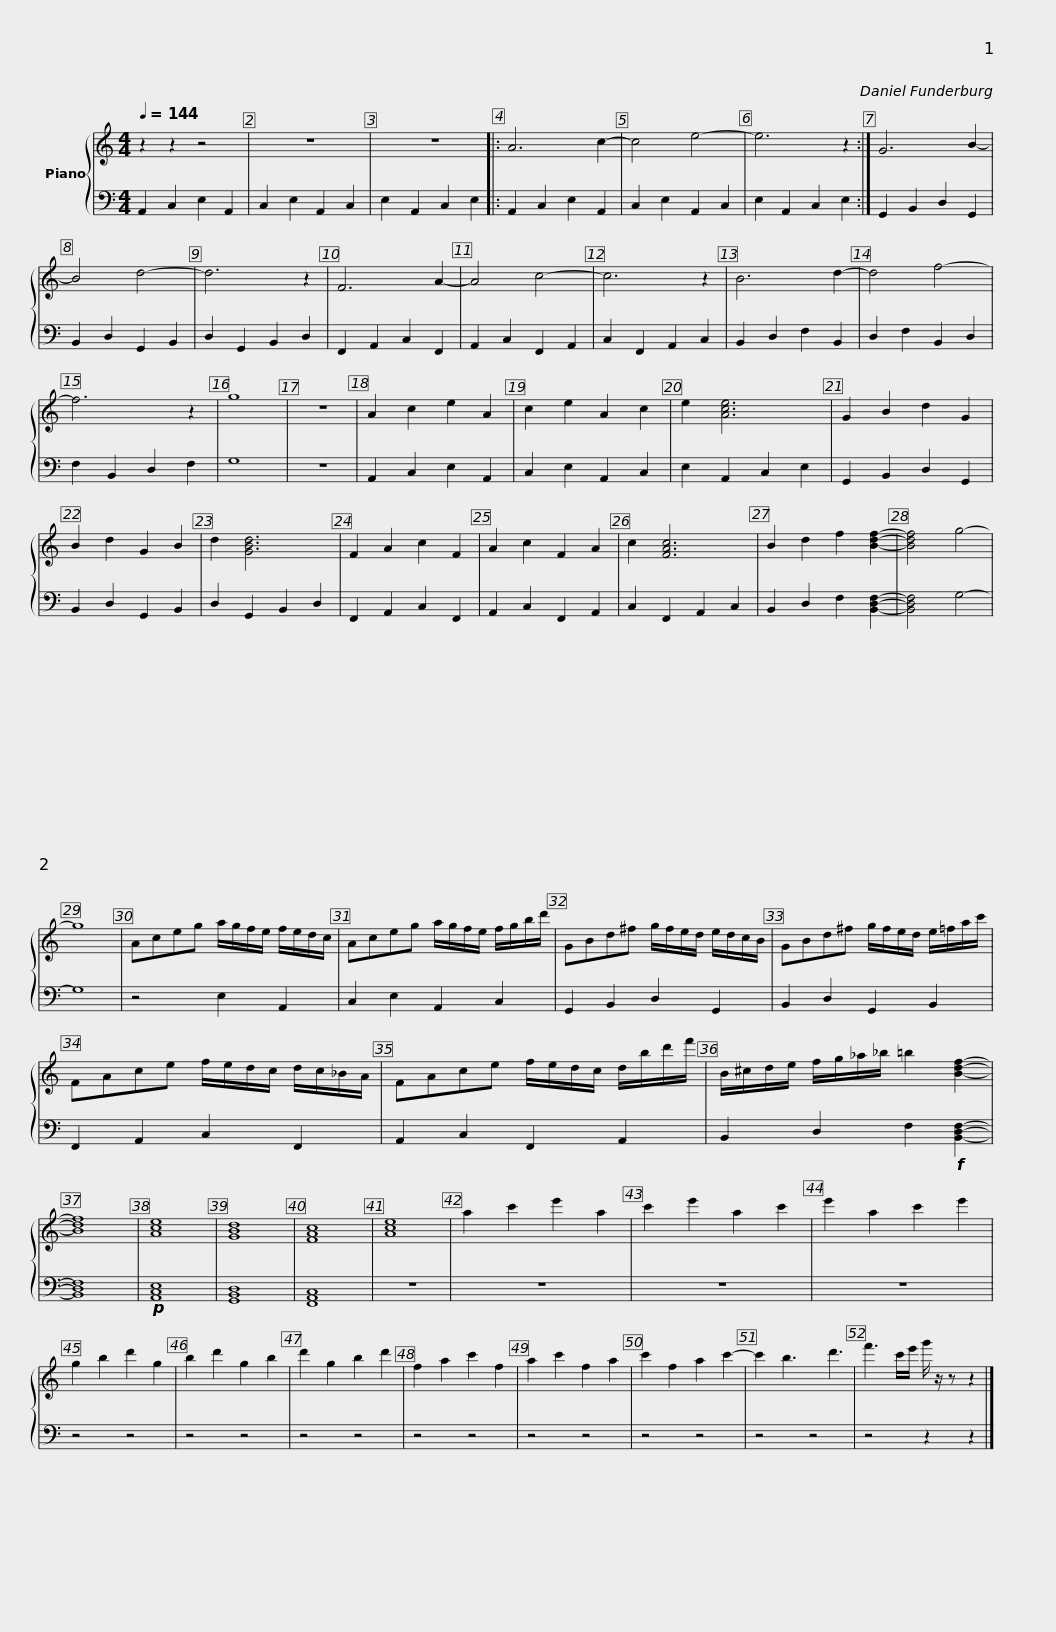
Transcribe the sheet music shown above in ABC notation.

X:1
%%score { 1 | 2 }
L:1/8
Q:1/4=144
M:4/4
I:linebreak $
K:C
V:1 treble
V:2 bass
V:1
 z2 z2 z4 | z8 | z8 |: A6 c2- | c4 e4- | %5
 e6 z2 :| G6 B2- | B4 d4- | d6 z2 |$ F6 A2- | %10
 A4 c4- | c6 z2 | B6 d2- | d4 f4- | f6 z2 | %15
 g8 | z8 | A2 c2 e2 A2 | c2 e2 A2 c2 | e2 [Ace]6 |$ %20
 G2 B2 d2 G2 | B2 d2 G2 B2 | d2 [GBd]6 | F2 A2 c2 F2 | A2 c2 F2 A2 | %25
 c2 [FAc]6 | B2 d2 f2 [Bdf]2- | [Bdf]4 g4- | g8 |$ Aceg a/g/f/e/ f/e/d/c/ | %30
 Aceg a/g/f/e/ f/g/b/d'/ | GBd^f g/f/e/d/ e/d/c/B/ |$ GBd^f g/f/e/d/ e/=f/a/c'/ | FAce f/e/d/c/ d/c/_B/A/ | FAce f/e/d/c/ d/b/d'/f'/ |$ %35
 B/^c/d/e/ f/g/_a/_b/ =b2 [Bdf]2- | [Bdf]8 | [Ace]8 | [GBd]8 | [FAc]8 | %40
 [Ace]8 | a2 c'2 e'2 a2 | c'2 e'2 a2 c'2 | e'2 a2 c'2 e'2 |$ g2 b2 d'2 g2 | %45
 b2 d'2 g2 b2 | d'2 g2 b2 d'2 | f2 a2 c'2 f2 | a2 c'2 f2 a2 | c'2 f2 a2 c'2- | %50
 c'2 b3 d'3 | f'3 c'/e'/ g'/ z/ z z2 |] %52
V:2
 A,,2 C,2 E,2 A,,2 | C,2 E,2 A,,2 C,2 | E,2 A,,2 C,2 E,2 |: A,,2 C,2 E,2 A,,2 | C,2 E,2 A,,2 C,2 | %5
 E,2 A,,2 C,2 E,2 :| G,,2 B,,2 D,2 G,,2 | B,,2 D,2 G,,2 B,,2 | D,2 G,,2 B,,2 D,2 |$ F,,2 A,,2 C,2 F,,2 | %10
 A,,2 C,2 F,,2 A,,2 | C,2 F,,2 A,,2 C,2 | B,,2 D,2 F,2 B,,2 | D,2 F,2 B,,2 D,2 | F,2 B,,2 D,2 F,2 | %15
 G,8 | z8 | A,,2 C,2 E,2 A,,2 | C,2 E,2 A,,2 C,2 | E,2 A,,2 C,2 E,2 |$ %20
 G,,2 B,,2 D,2 G,,2 | B,,2 D,2 G,,2 B,,2 | D,2 G,,2 B,,2 D,2 | F,,2 A,,2 C,2 F,,2 | A,,2 C,2 F,,2 A,,2 | %25
 C,2 F,,2 A,,2 C,2 | B,,2 D,2 F,2 [B,,D,F,]2- | [B,,D,F,]4 G,4- | G,8 |$ z4 E,2 A,,2 | %30
 C,2 E,2 A,,2 C,2 | G,,2 B,,2 D,2 G,,2 |$ B,,2 D,2 G,,2 B,,2 | F,,2 A,,2 C,2 F,,2 | A,,2 C,2 F,,2 A,,2 |$ %35
 B,,2 D,2 F,2!f! [B,,D,F,]2- | [B,,D,F,]8 |!p! [A,,C,E,]8 | [G,,B,,D,]8 | [F,,A,,C,]8 | %40
 z8 | z8 | z8 | z8 |$ z4 z4 | %45
 z4 z4 | z4 z4 | z4 z4 | z4 z4 | z4 z4 | %50
 z4 z4 | z4 z2 z2 |] %52
